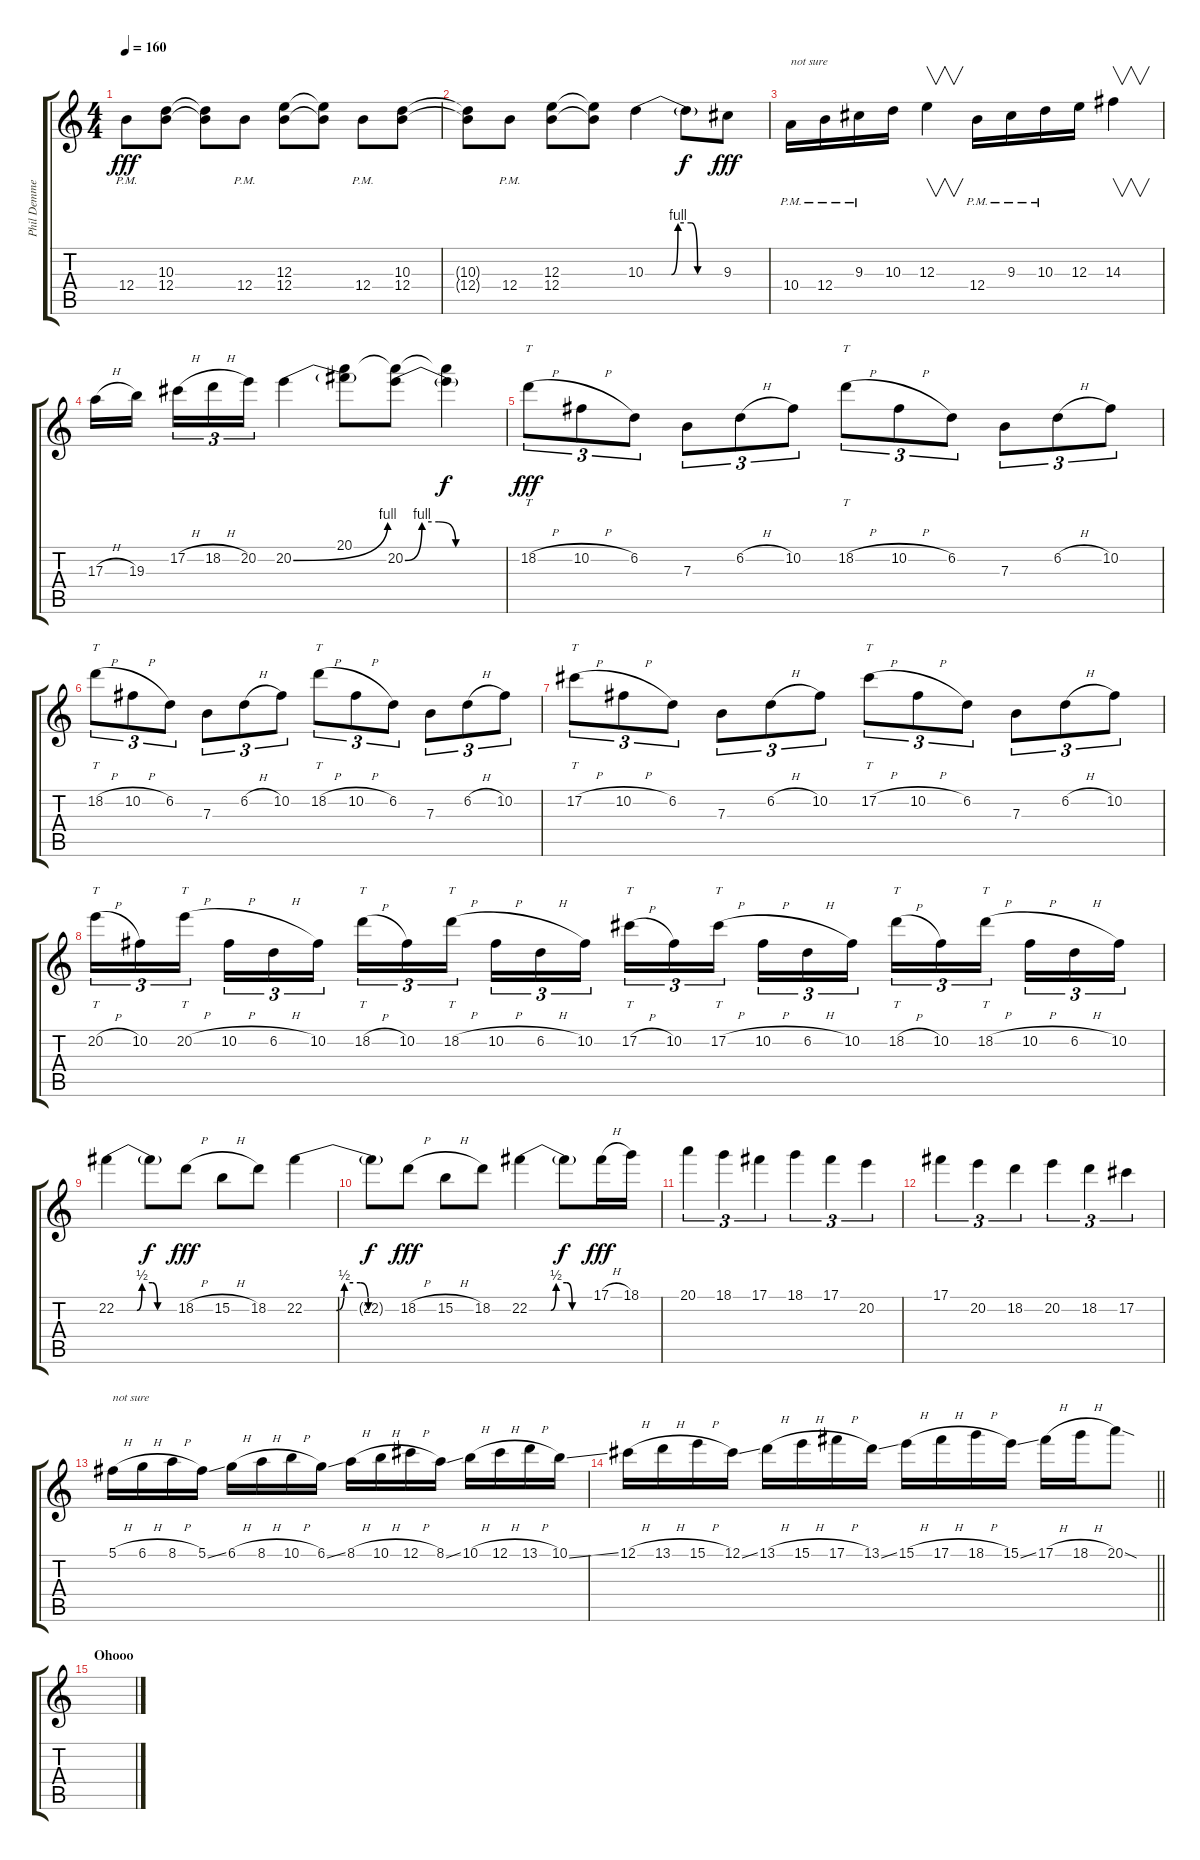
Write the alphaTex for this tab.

\track ("Phil Demmel" "Phil Demme") {instrument distortionguitar}
\staff {score tabs}
\tuning (Db4 Ab3 E3 B2 Gb2 B1) {hide}
\ts (4 4)
\tempo 160
\clef g2
\ks c
12.4{pm}.8{dy fff} (10.3 12.4).8 (10.3{t} 12.4{t}).8 12.4{pm}.8 (12.3 12.4).8 (12.3{t} 12.4{t}).8 12.4{pm}.8 (10.3 12.4).8 |
(10.3{t} 12.4{t}).8 12.4{pm}.8 (12.3 12.4).8 (12.3{t} 12.4{t}).8 10.3{be (custom 0 0 20 0 25 4 35 4 40 0 60 0)}.4 10.3{t}.8{dy f} 9.3.8{dy fff} |
10.4{pm}.16{txt "not sure"} 12.4{pm}.16 9.3{pm}.16 10.3.16 12.3.4{v} 12.4{pm}.16 9.3{pm}.16 10.3{pm}.16 12.3.16 14.3.4{v} |
17.3{h}.16 19.3.16{beam splitsecondary} 17.2{h}.16{tu (3 2)} 18.2{h}.16{tu (3 2)} 20.2.16{tu (3 2)} 20.2{be (bend 0 0 60 4)}.4 (20.1 20.2{t}).8 (20.1{t} 20.2{be (custom 0 0 10 4 20 4 30 0 60 0)}).8 (20.1{t} 20.2{t}).4{dy f} |
18.2{h}.8{tt tu (3 2) dy fff} 10.2{h}.8{tu (3 2)} 6.2.8{tu (3 2)} 7.3.8{tu (3 2)} 6.2{h}.8{tu (3 2)} 10.2.8{tu (3 2)} 18.2{h}.8{tt tu (3 2)} 10.2{h}.8{tu (3 2)} 6.2.8{tu (3 2)} 7.3.8{tu (3 2)} 6.2{h}.8{tu (3 2)} 10.2.8{tu (3 2)} |
18.2{h}.8{tt tu (3 2)} 10.2{h}.8{tu (3 2)} 6.2.8{tu (3 2)} 7.3.8{tu (3 2)} 6.2{h}.8{tu (3 2)} 10.2.8{tu (3 2)} 18.2{h}.8{tt tu (3 2)} 10.2{h}.8{tu (3 2)} 6.2.8{tu (3 2)} 7.3.8{tu (3 2)} 6.2{h}.8{tu (3 2)} 10.2.8{tu (3 2)} |
17.2{h}.8{tt tu (3 2)} 10.2{h}.8{tu (3 2)} 6.2.8{tu (3 2)} 7.3.8{tu (3 2)} 6.2{h}.8{tu (3 2)} 10.2.8{tu (3 2)} 17.2{h}.8{tt tu (3 2)} 10.2{h}.8{tu (3 2)} 6.2.8{tu (3 2)} 7.3.8{tu (3 2)} 6.2{h}.8{tu (3 2)} 10.2.8{tu (3 2)} |
20.2{h}.16{tt tu (3 2)} 10.2.16{tu (3 2)} 20.2{h}.16{tt tu (3 2) beam splitsecondary} 10.2{h}.16{tu (3 2)} 6.2{h}.16{tu (3 2)} 10.2.16{tu (3 2)} 18.2{h}.16{tt tu (3 2)} 10.2.16{tu (3 2)} 18.2{h}.16{tt tu (3 2) beam splitsecondary} 10.2{h}.16{tu (3 2)} 6.2{h}.16{tu (3 2)} 10.2.16{tu (3 2)} 17.2{h}.16{tt tu (3 2)} 10.2.16{tu (3 2)} 17.2{h}.16{tt tu (3 2) beam splitsecondary} 10.2{h}.16{tu (3 2)} 6.2{h}.16{tu (3 2)} 10.2.16{tu (3 2)} 18.2{h}.16{tt tu (3 2)} 10.2.16{tu (3 2)} 18.2{h}.16{tt tu (3 2) beam splitsecondary} 10.2{h}.16{tu (3 2)} 6.2{h}.16{tu (3 2)} 10.2.16{tu (3 2)} |
22.2{be (custom 0 0 20 0 25 2 35 2 40 0 60 0)}.4 22.2{t}.8{dy f} 18.2{h}.8{dy fff} 15.2{h}.8 18.2.8 22.2{be (custom 0 0 20 0 25 2 35 2 40 0 60 0)}.4 |
22.2{t}.8{dy f} 18.2{h}.8{dy fff} 15.2{h}.8 18.2.8 22.2{be (custom 0 0 20 0 25 2 35 2 40 0 60 0)}.4 22.2{t}.8{dy f} 17.1{h}.16{dy fff} 18.1.16 |
20.1.4{tu (3 2)} 18.1.4{tu (3 2)} 17.1.4{tu (3 2)} 18.1.4{tu (3 2)} 17.1.4{tu (3 2)} 20.2.4{tu (3 2)} |
17.1.4{tu (3 2)} 20.2.4{tu (3 2)} 18.2.4{tu (3 2)} 20.2.4{tu (3 2)} 18.2.4{tu (3 2)} 17.2.4{tu (3 2)} |
5.1{h}.16{txt "not sure"} 6.1{h}.16 8.1{h}.16 5.1{ss}.16 6.1{h}.16 8.1{h}.16 10.1{h}.16 6.1{ss}.16 8.1{h}.16 10.1{h}.16 12.1{h}.16 8.1{ss}.16 10.1{h}.16 12.1{h}.16 13.1{h}.16 10.1{ss}.16 |
\barLineRight lightlight
12.1{h}.16 13.1{h}.16 15.1{h}.16 12.1{ss}.16 13.1{h}.16 15.1{h}.16 17.1{h}.16 13.1{ss}.16 15.1{h}.16 17.1{h}.16 18.1{h}.16 15.1{ss}.16 17.1{h}.16 18.1{h}.16 20.1{sod}.8 |
\section ("" "Ohooo")
